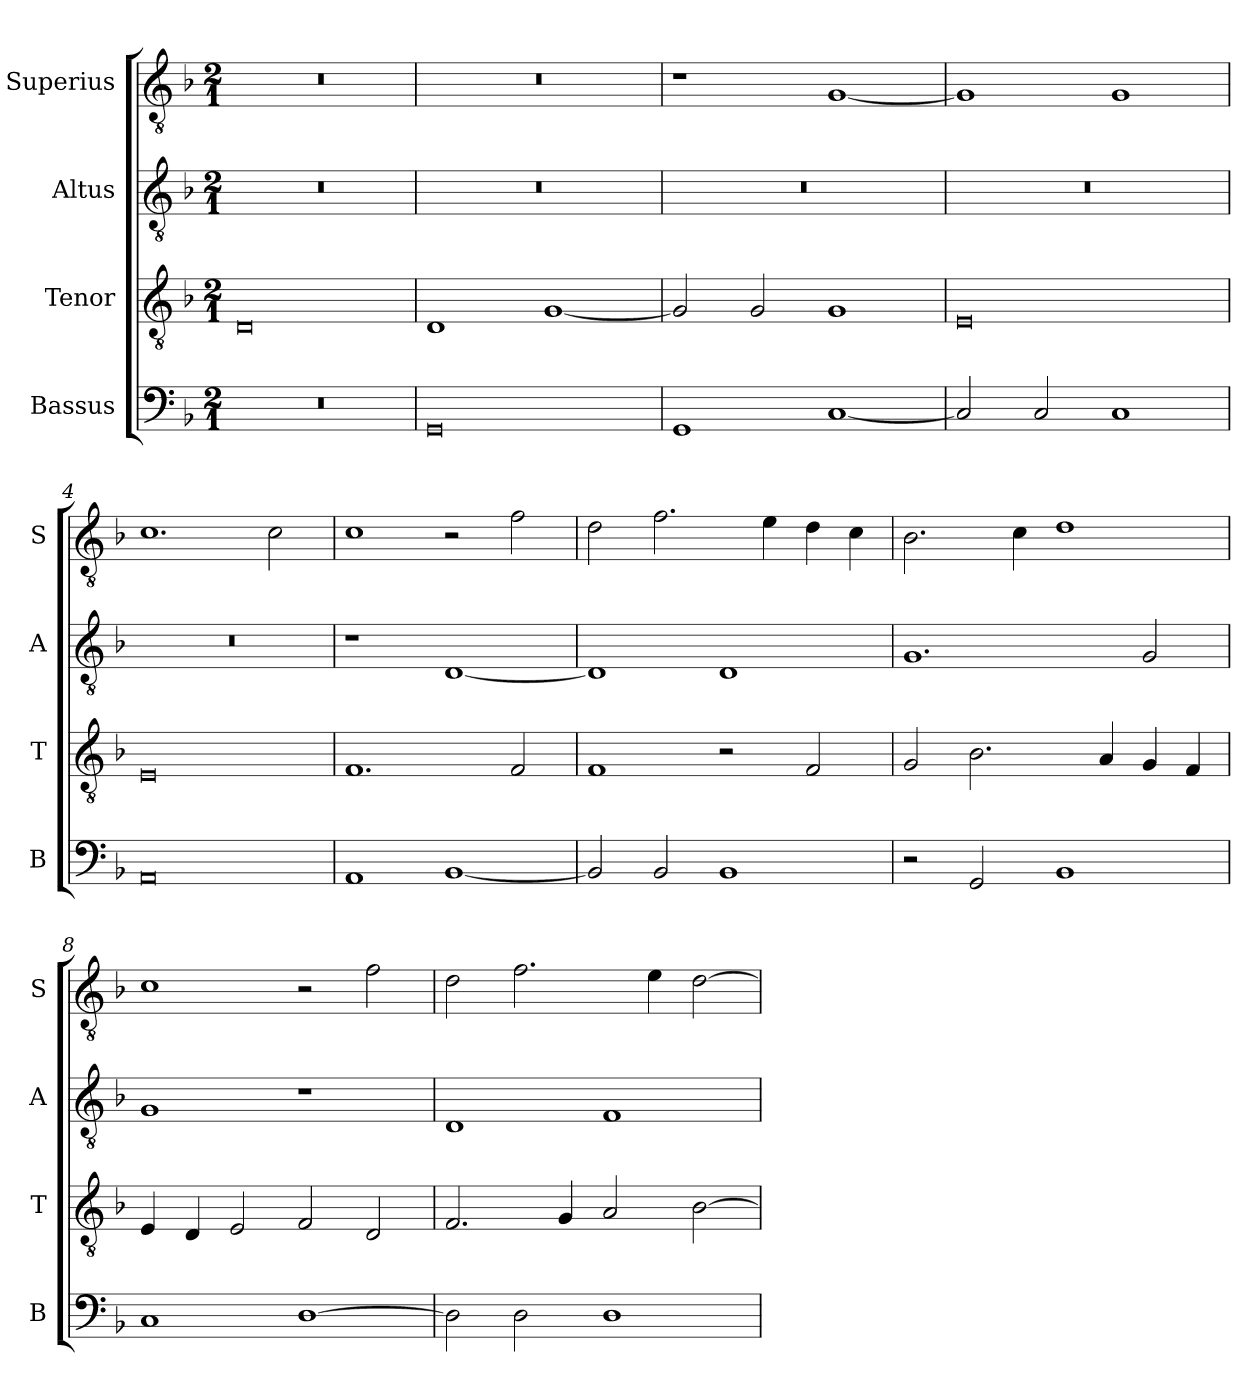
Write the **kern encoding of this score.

**kern	**kern	**kern	**kern
*part4	*part3	*part2	*part1
*staff4	*staff3	*staff2	*staff1
*I"Bassus	*I"Tenor	*I"Altus	*I"Superius
*I'B	*I'T	*I'A	*I'S
*clefF4	*clefGv2	*clefGv2	*clefGv2
*k[b-]	*k[b-]	*k[b-]	*k[b-]
*F:	*F:	*F:	*F:
*M2/1	*M2/1	*M2/1	*M2/1
=	=	=	=
0r	0D	0r	0r
=1	=1	=1	=1
0GG	1D	0r	0r
.	[1G	.	.
=2	=2	=2	=2
1GG	2G]	0r	1r
.	2G	.	.
[1C	1G	.	[1G
=3	=3	=3	=3
2C]	0E	0r	1G]
2C	.	.	.
1C	.	.	1G
=4	=4	=4	=4
0AA	0E	0r	1.c
.	.	.	2c
=5	=5	=5	=5
1AA	1.F	1r	1c
[1BB-	.	[1D	2r
.	2F	.	2f
=6	=6	=6	=6
2BB-]	1F	1D]	2d
2BB-	.	.	2.f
1BB-	2r	1D	.
.	.	.	4e
.	2F	.	4d
.	.	.	4c
=7	=7	=7	=7
2r	2G	1.G	2.B-
2GG	2.B-	.	.
.	.	.	4c
1BB-	.	.	1d
.	4A	.	.
.	4G	2G	.
.	4F	.	.
=8	=8	=8	=8
1C	4E	1G	1c
.	4D	.	.
.	2E	.	.
[1D	2F	1r	2r
.	2D	.	2f
=9	=9	=9	=9
2D]	2.F	1D	2d
2D	.	.	2.f
.	4G	.	.
1D	2A	1F	.
.	.	.	4e
.	[2B-	.	[2d
=	=	=	=
*-	*-	*-	*-
